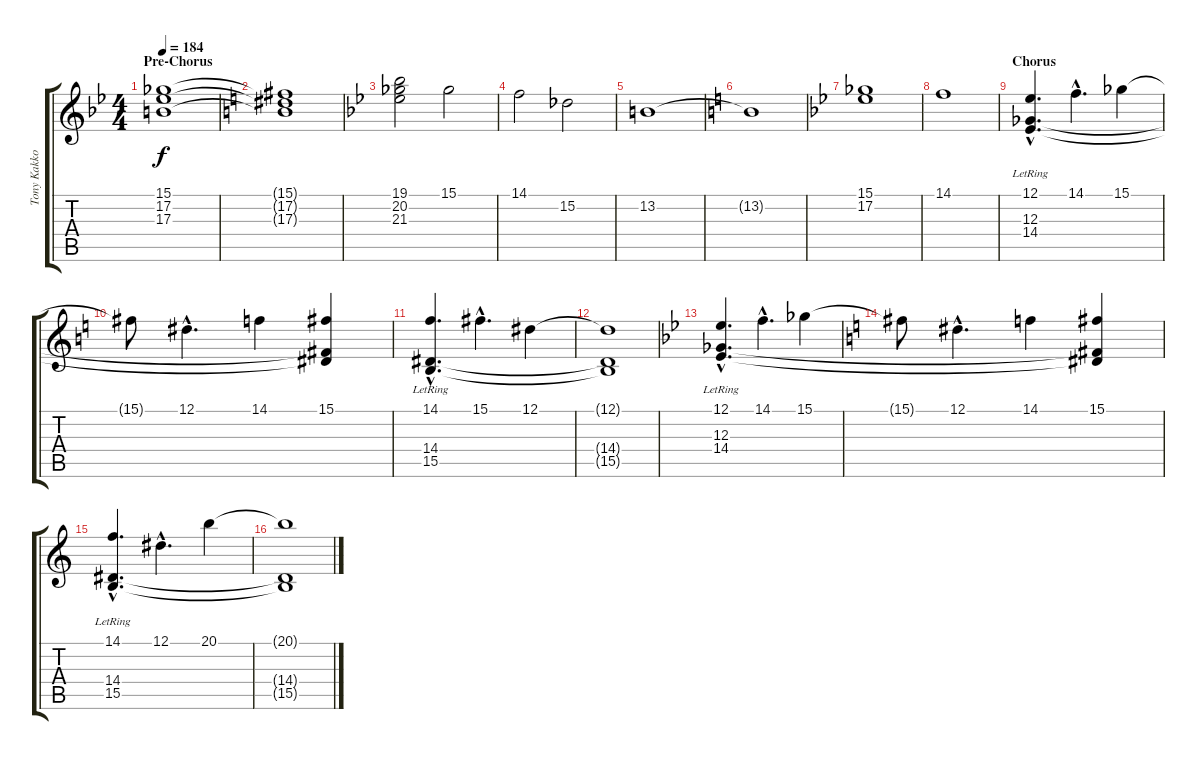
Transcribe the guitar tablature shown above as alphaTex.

\track ("Tony Kakko - Keyboards I" "Tony Kakko") {instrument harpsichord}
\staff {score tabs}
\tuning (Eb4 Bb3 Gb3 Db3 Ab2 Eb2) {hide}
\ts (4 4)
\section ("" "Pre-Chorus")
\tempo 184
\clef g2
\ks gminor
(15.1 17.2 17.3).1{dy f volume 12} |
\ks c
(15.1{t} 17.2{t} 17.3{t}).1 |
\ks gminor
(19.1 20.2 21.3).2 15.1.2{volume 15} |
14.1.2 15.2.2 |
13.2.1 |
\ks c
13.2{t}.1 |
\ks gminor
(15.1 17.2).1{volume 12} |
14.1.1 |
\section ("" "Chorus")
(12.1{hac} 12.3{hac lr} 14.4{hac}).4{d volume 13} 14.1{hac}.4{d} 15.1.4 |
\ks c
15.1{t}.8 12.1{hac}.4{d} 14.1.4 (15.1 12.3{t} 14.4{t}).4 |
(14.1{hac} 14.4{hac lr} 15.5{hac lr}).4{d} 15.1{hac}.4{d} 12.1.4 |
(12.1{t} 14.4{t} 15.5{t}).1 |
\ks gminor
(12.1{hac} 12.3{hac lr} 14.4{hac lr}).4{d} 14.1{hac}.4{d} 15.1.4 |
\ks c
15.1{t}.8 12.1{hac}.4{d} 14.1.4 (15.1 12.3{t} 14.4{t}).4 |
(14.1{hac} 14.4{hac lr} 15.5{hac lr}).4{d} 12.1{hac}.4{d} 20.1.4 |
(20.1{t} 14.4{t} 15.5{t}).1
